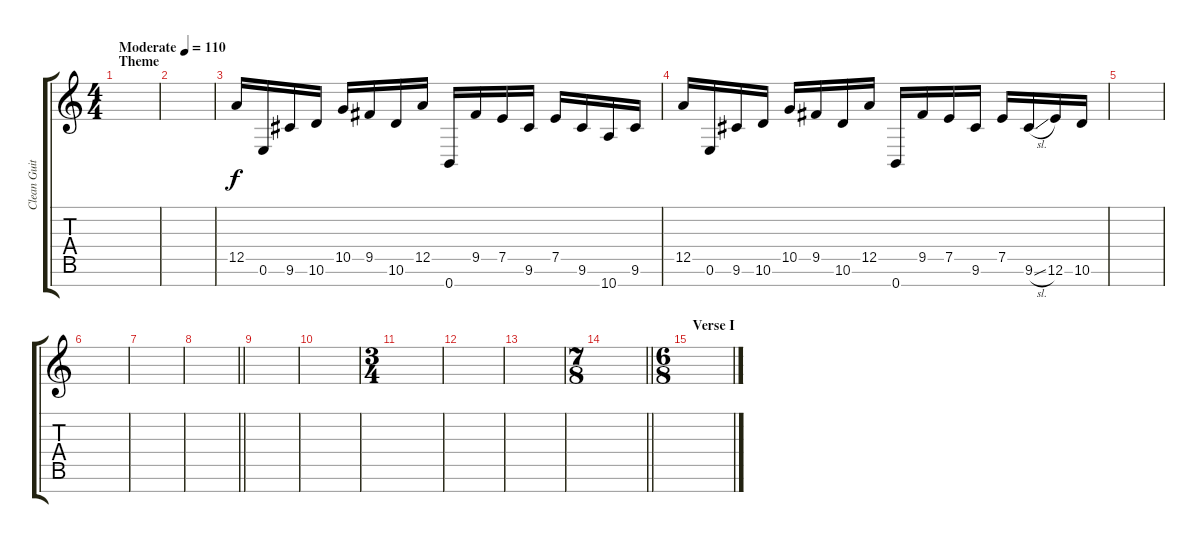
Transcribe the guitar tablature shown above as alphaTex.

\track ("Clean Guitar Ryan" "Clean Guit") {instrument electricguitarclean}
\staff {score tabs}
\tuning (E4 B3 G3 D3 A2 E2 B1) {hide}
\ts (4 4)
\section ("" "Theme")
\tempo (110 "Moderate")
\clef g2
\ks c
|
|
12.5.16 0.6.16 9.6.16 10.6.16 10.5.16 9.5.16 10.6.16 12.5.16 0.7.16 9.5.16 7.5.16 9.6.16 7.5.16 9.6.16 10.7.16 9.6.16 |
12.5.16 0.6.16 9.6.16 10.6.16 10.5.16 9.5.16 10.6.16 12.5.16 0.7.16 9.5.16 7.5.16 9.6.16 7.5.16 9.6{sl}.16 12.6.16 10.6.16 |
|
|
|
\barLineRight lightlight
|
|
|
\ts (3 4)
|
|
|
\ts (7 8)
\barLineRight lightlight
|
\ts (6 8)
\section ("" "Verse I")
